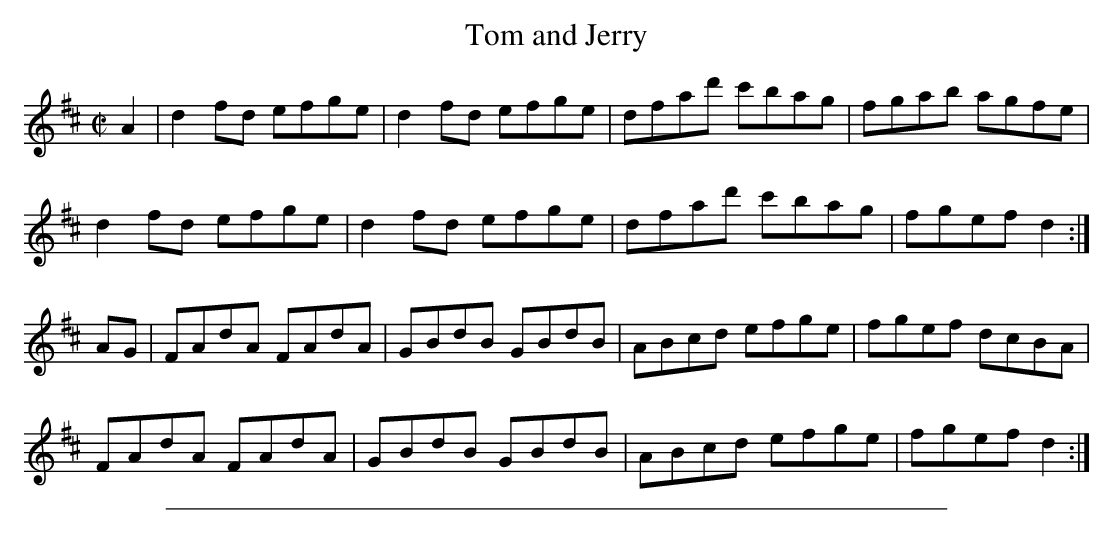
X:1
T: Tom and Jerry
M:C|
L:1/8
K:D
A2 | d2 fd efge | d2 fd efge | dfad' c'bag | fgab agfe |
d2 fd efge | d2 fd efge | dfad' c'bag | fgef d2 :|
AG | FAdA FAdA | GBdB GBdB | ABcd efge | fgef dcBA |
FAdA FAdA | GBdB GBdB | ABcd efge | fgef d2 :|
